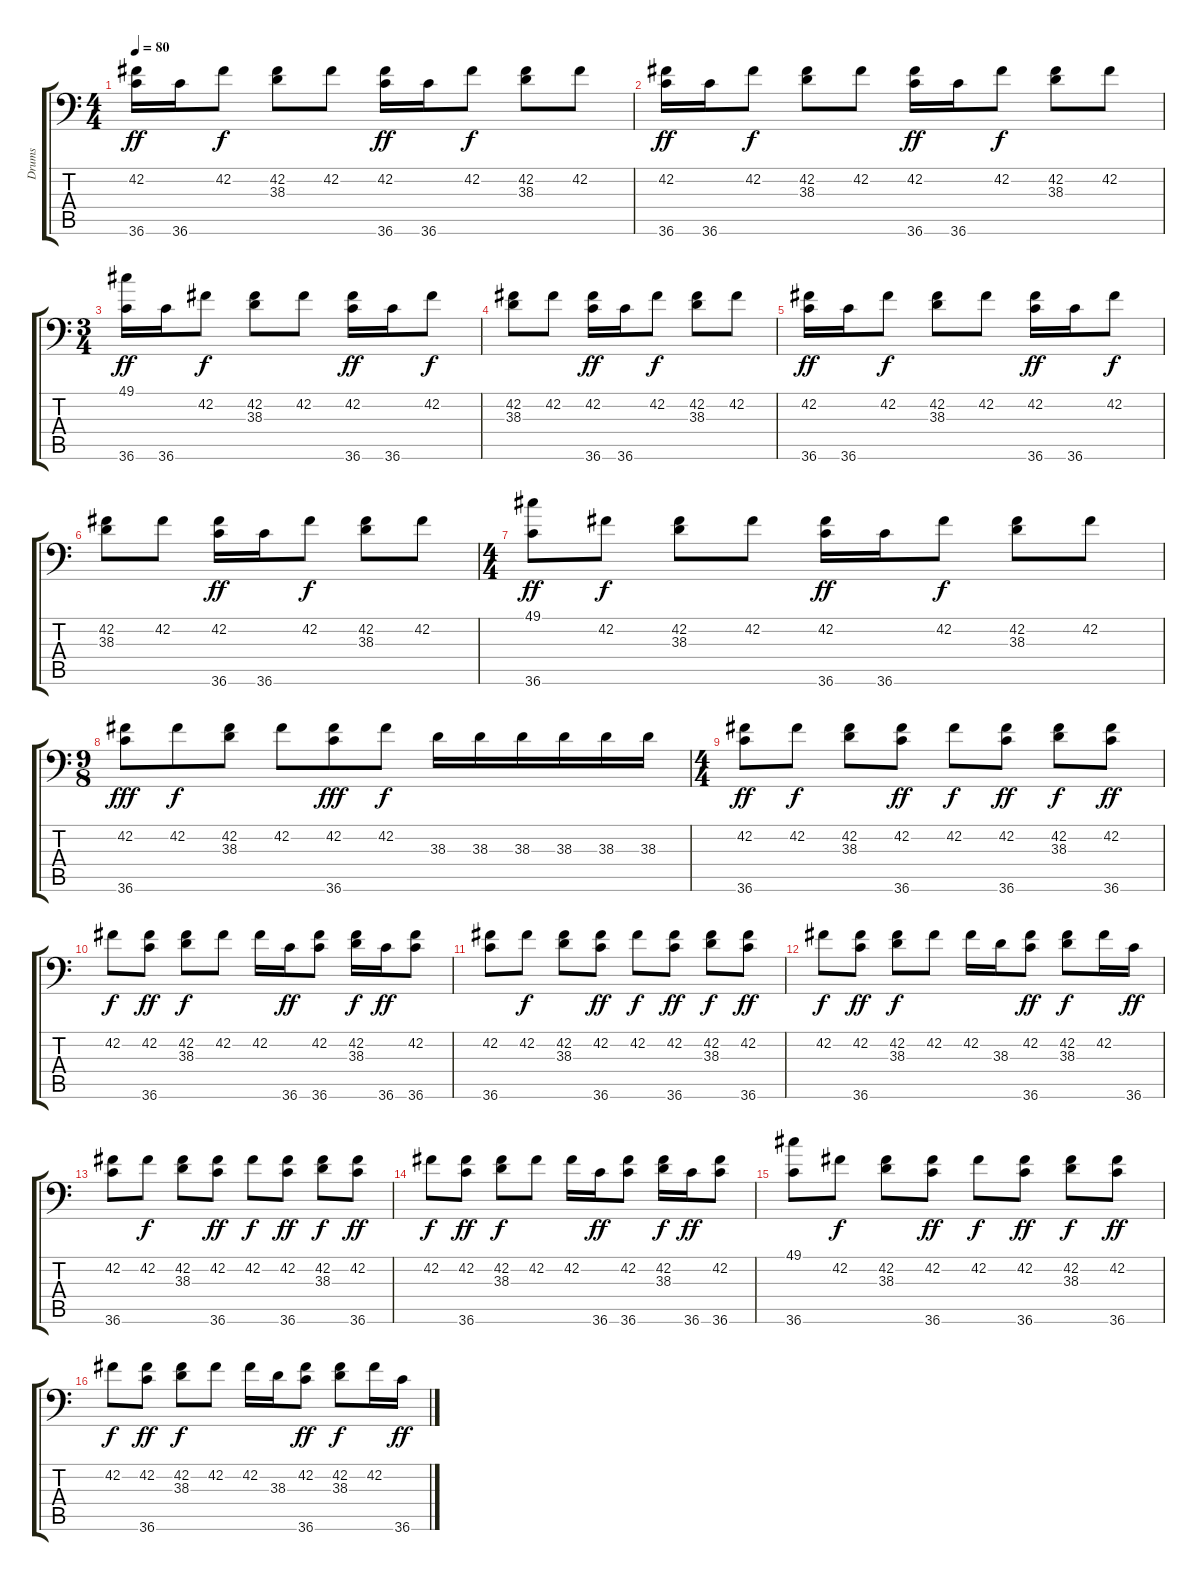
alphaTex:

\track ("Drums         " "Drums     ") {instrument acousticgrandpiano}
\staff {score tabs}
\tuning (C-1 C-1 C-1 C-1 C-1 C-1) {hide}
\ts (4 4)
\tempo 80
\clef f4
\ks c
(42.2 36.6).16{dy ff} 36.6.16 42.2.8{dy f} (42.2 38.3).8 42.2.8 (42.2 36.6).16{dy ff} 36.6.16 42.2.8{dy f} (42.2 38.3).8 42.2.8 |
(42.2 36.6).16{dy ff} 36.6.16 42.2.8{dy f} (42.2 38.3).8 42.2.8 (42.2 36.6).16{dy ff} 36.6.16 42.2.8{dy f} (42.2 38.3).8 42.2.8 |
\ts (3 4)
(49.1 36.6).16{dy ff} 36.6.16 42.2.8{dy f} (42.2 38.3).8 42.2.8 (42.2 36.6).16{dy ff} 36.6.16 42.2.8{dy f} |
(42.2 38.3).8 42.2.8 (42.2 36.6).16{dy ff} 36.6.16 42.2.8{dy f} (42.2 38.3).8 42.2.8 |
(42.2 36.6).16{dy ff} 36.6.16 42.2.8{dy f} (42.2 38.3).8 42.2.8 (42.2 36.6).16{dy ff} 36.6.16 42.2.8{dy f} |
(42.2 38.3).8 42.2.8 (42.2 36.6).16{dy ff} 36.6.16 42.2.8{dy f} (42.2 38.3).8 42.2.8 |
\ts (4 4)
(49.1 36.6).8{dy ff} 42.2.8{dy f} (42.2 38.3).8 42.2.8 (42.2 36.6).16{dy ff} 36.6.16 42.2.8{dy f} (42.2 38.3).8 42.2.8 |
\ts (9 8)
(42.2 36.6).8{dy fff} 42.2.8{dy f} (42.2 38.3).8 42.2.8 (42.2 36.6).8{dy fff} 42.2.8{dy f} 38.3.16 38.3.16 38.3.16 38.3.16 38.3.16 38.3.16 |
\ts (4 4)
(42.2 36.6).8{dy ff} 42.2.8{dy f} (42.2 38.3).8 (42.2 36.6).8{dy ff} 42.2.8{dy f} (42.2 36.6).8{dy ff} (42.2 38.3).8{dy f} (42.2 36.6).8{dy ff} |
42.2.8{dy f} (42.2 36.6).8{dy ff} (42.2 38.3).8{dy f} 42.2.8 42.2.16 36.6.16{dy ff} (42.2 36.6).8 (42.2 38.3).16{dy f} 36.6.16{dy ff} (42.2 36.6).8 |
(42.2 36.6).8 42.2.8{dy f} (42.2 38.3).8 (42.2 36.6).8{dy ff} 42.2.8{dy f} (42.2 36.6).8{dy ff} (42.2 38.3).8{dy f} (42.2 36.6).8{dy ff} |
42.2.8{dy f} (42.2 36.6).8{dy ff} (42.2 38.3).8{dy f} 42.2.8 42.2.16 38.3.16 (42.2 36.6).8{dy ff} (42.2 38.3).8{dy f} 42.2.16 36.6.16{dy ff} |
(42.2 36.6).8 42.2.8{dy f} (42.2 38.3).8 (42.2 36.6).8{dy ff} 42.2.8{dy f} (42.2 36.6).8{dy ff} (42.2 38.3).8{dy f} (42.2 36.6).8{dy ff} |
42.2.8{dy f} (42.2 36.6).8{dy ff} (42.2 38.3).8{dy f} 42.2.8 42.2.16 36.6.16{dy ff} (42.2 36.6).8 (42.2 38.3).16{dy f} 36.6.16{dy ff} (42.2 36.6).8 |
(49.1 36.6).8 42.2.8{dy f} (42.2 38.3).8 (42.2 36.6).8{dy ff} 42.2.8{dy f} (42.2 36.6).8{dy ff} (42.2 38.3).8{dy f} (42.2 36.6).8{dy ff} |
42.2.8{dy f} (42.2 36.6).8{dy ff} (42.2 38.3).8{dy f} 42.2.8 42.2.16 38.3.16 (42.2 36.6).8{dy ff} (42.2 38.3).8{dy f} 42.2.16 36.6.16{dy ff}
